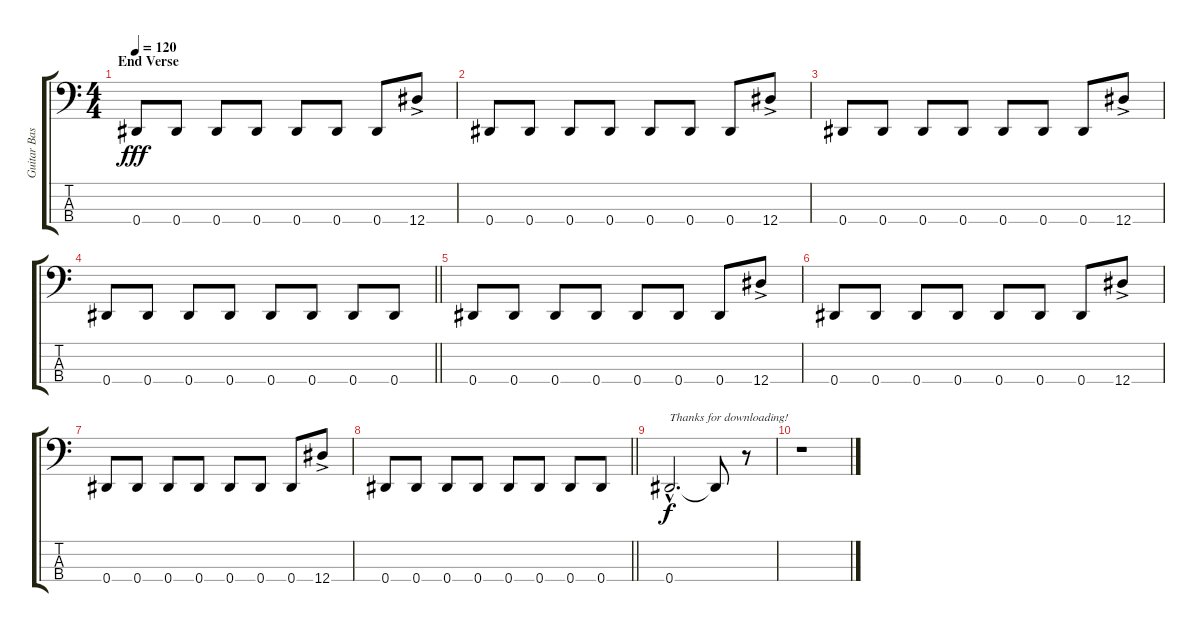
\track ("Guitar Bass" "Guitar Bas") {instrument electricbassfinger}
\staff {score tabs}
\tuning (Gb2 Db2 Ab1 Eb1) {hide}
\ts (4 4)
\section ("" "End Verse")
\tempo 120
\clef f4
\ks c
0.4.8{dy fff} 0.4.8 0.4.8 0.4.8 0.4.8 0.4.8 0.4.8 12.4{ac}.8 |
0.4.8 0.4.8 0.4.8 0.4.8 0.4.8 0.4.8 0.4.8 12.4{ac}.8 |
0.4.8 0.4.8 0.4.8 0.4.8 0.4.8 0.4.8 0.4.8 12.4{ac}.8 |
\barLineRight lightlight
0.4.8 0.4.8 0.4.8 0.4.8 0.4.8 0.4.8 0.4.8 0.4.8 |
0.4.8 0.4.8 0.4.8 0.4.8 0.4.8 0.4.8 0.4.8 12.4{ac}.8 |
0.4.8 0.4.8 0.4.8 0.4.8 0.4.8 0.4.8 0.4.8 12.4{ac}.8 |
0.4.8 0.4.8 0.4.8 0.4.8 0.4.8 0.4.8 0.4.8 12.4{ac}.8 |
\barLineRight lightlight
0.4.8 0.4.8 0.4.8 0.4.8 0.4.8 0.4.8 0.4.8 0.4.8 |
0.4{hac}.2{d txt "Thanks for downloading!" dy f} 0.4{t}.8 r.8 |
r.1
